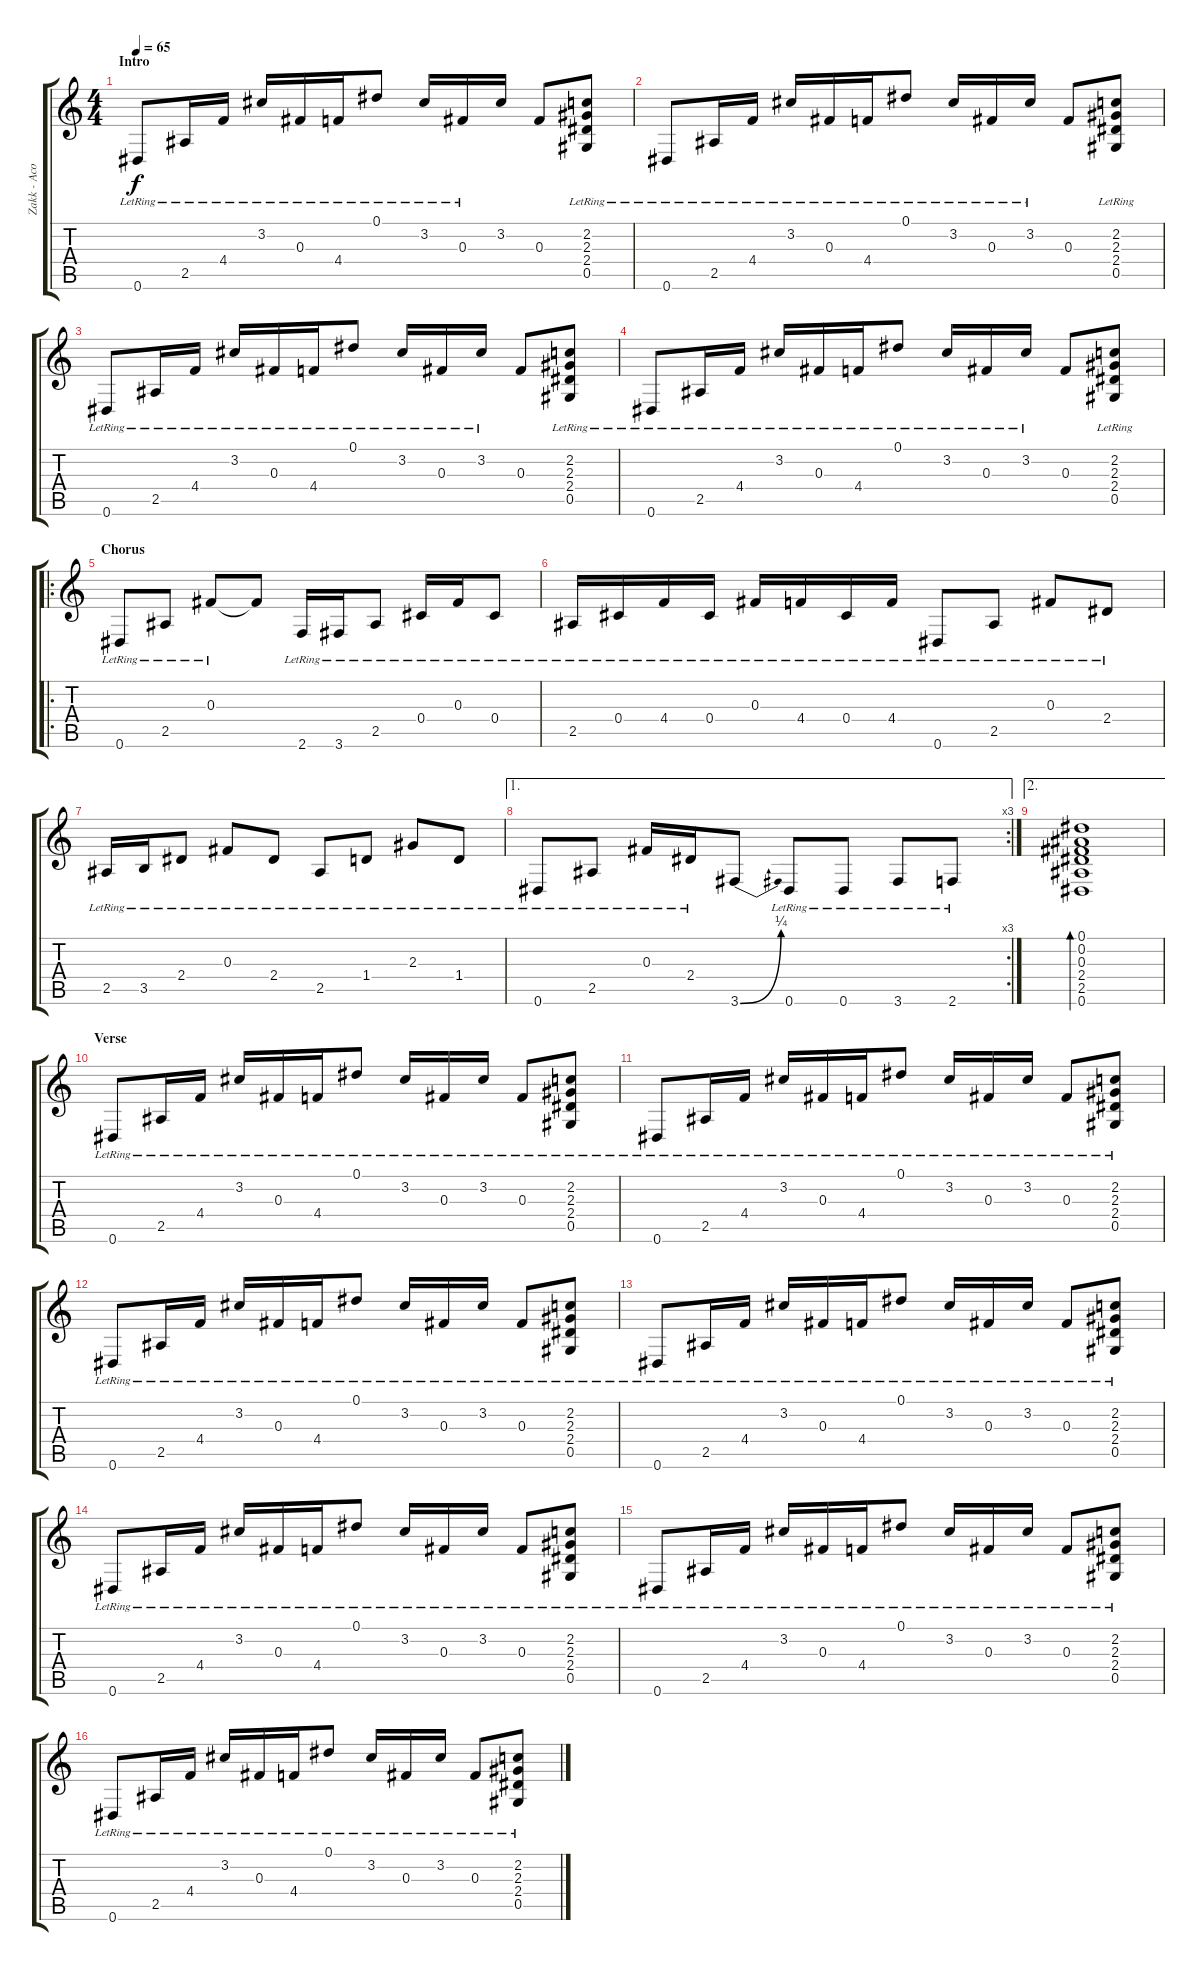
\track ("Zakk - Acoustic" "Zakk - Aco") {instrument electricguitarclean}
\staff {score tabs}
\tuning (Eb4 Bb3 Gb3 Db3 Ab2 Eb2) {hide}
\ts (4 4)
\section ("" "Intro")
\tempo 65
\clef g2
\ks c
0.6{lr}.8{dy f instrument electricguitarclean} 2.5{lr}.16 4.4{lr}.16 3.2{lr}.16 0.3{lr}.16 4.4{lr}.16 0.1{lr}.8 3.2{lr}.16 0.3{lr}.16 3.2.16 0.3.8 (2.2 2.3 2.4{lr} 0.5).8 |
0.6{lr}.8 2.5{lr}.16 4.4{lr}.16 3.2{lr}.16 0.3{lr}.16 4.4{lr}.16 0.1{lr}.8 3.2{lr}.16 0.3{lr}.16 3.2{lr}.16 0.3.8 (2.2 2.3 2.4{lr} 0.5).8 |
0.6{lr}.8 2.5{lr}.16 4.4{lr}.16 3.2{lr}.16 0.3{lr}.16 4.4{lr}.16 0.1{lr}.8 3.2{lr}.16 0.3{lr}.16 3.2{lr}.16 0.3.8 (2.2 2.3 2.4{lr} 0.5).8 |
0.6{lr}.8 2.5{lr}.16 4.4{lr}.16 3.2{lr}.16 0.3{lr}.16 4.4{lr}.16 0.1{lr}.8 3.2{lr}.16 0.3{lr}.16 3.2{lr}.16 0.3.8 (2.2 2.3 2.4{lr} 0.5).8 |
\ro
\section ("" "Chorus")
0.6{lr}.8 2.5{lr}.8 0.3{lr}.8 0.3{t}.8 2.6{lr}.16 3.6{lr}.16 2.5{lr}.8 0.4{lr}.16 0.3{lr}.16 0.4{lr}.8 |
2.5{lr}.16 0.4{lr}.16 4.4{lr}.16 0.4{lr}.16 0.3{lr}.16 4.4{lr}.16 0.4{lr}.16 4.4{lr}.16 0.6{lr}.8 2.5{lr}.8 0.3{lr}.8 2.4{lr}.8 |
2.5{lr}.16 3.5{lr}.16 2.4{lr}.8 0.3{lr}.8 2.4{lr}.8 2.5{lr}.8 1.4{lr}.8 2.3{lr}.8 1.4{lr}.8 |
\ae 1
\rc 3
0.6{lr}.8 2.5{lr}.8 0.3{lr}.16 2.4{lr}.16 3.6{be (bend 0 0 60 1)}.8 0.6{lr}.8 0.6{lr}.8 3.6{lr}.8 2.6{lr}.8 |
\ae 2
(0.1 0.2 0.3 2.4 2.5 0.6).1{bd 60} |
\section ("" "Verse")
0.6{lr}.8 2.5{lr}.16 4.4{lr}.16 3.2{lr}.16 0.3{lr}.16 4.4{lr}.16 0.1{lr}.8 3.2{lr}.16 0.3{lr}.16 3.2{lr}.16 0.3{lr}.8 (2.2 2.3 2.4{lr} 0.5).8 |
0.6{lr}.8 2.5{lr}.16 4.4{lr}.16 3.2{lr}.16 0.3{lr}.16 4.4{lr}.16 0.1{lr}.8 3.2{lr}.16 0.3{lr}.16 3.2{lr}.16 0.3{lr}.8 (2.2 2.3 2.4{lr} 0.5).8 |
0.6{lr}.8 2.5{lr}.16 4.4{lr}.16 3.2{lr}.16 0.3{lr}.16 4.4{lr}.16 0.1{lr}.8 3.2{lr}.16 0.3{lr}.16 3.2{lr}.16 0.3{lr}.8 (2.2 2.3 2.4{lr} 0.5).8 |
0.6{lr}.8 2.5{lr}.16 4.4{lr}.16 3.2{lr}.16 0.3{lr}.16 4.4{lr}.16 0.1{lr}.8 3.2{lr}.16 0.3{lr}.16 3.2{lr}.16 0.3{lr}.8 (2.2 2.3 2.4{lr} 0.5).8 |
0.6{lr}.8 2.5{lr}.16 4.4{lr}.16 3.2{lr}.16 0.3{lr}.16 4.4{lr}.16 0.1{lr}.8 3.2{lr}.16 0.3{lr}.16 3.2{lr}.16 0.3{lr}.8 (2.2 2.3 2.4{lr} 0.5).8 |
0.6{lr}.8 2.5{lr}.16 4.4{lr}.16 3.2{lr}.16 0.3{lr}.16 4.4{lr}.16 0.1{lr}.8 3.2{lr}.16 0.3{lr}.16 3.2{lr}.16 0.3{lr}.8 (2.2 2.3 2.4{lr} 0.5).8 |
0.6{lr}.8 2.5{lr}.16 4.4{lr}.16 3.2{lr}.16 0.3{lr}.16 4.4{lr}.16 0.1{lr}.8 3.2{lr}.16 0.3{lr}.16 3.2{lr}.16 0.3{lr}.8 (2.2 2.3 2.4{lr} 0.5).8
